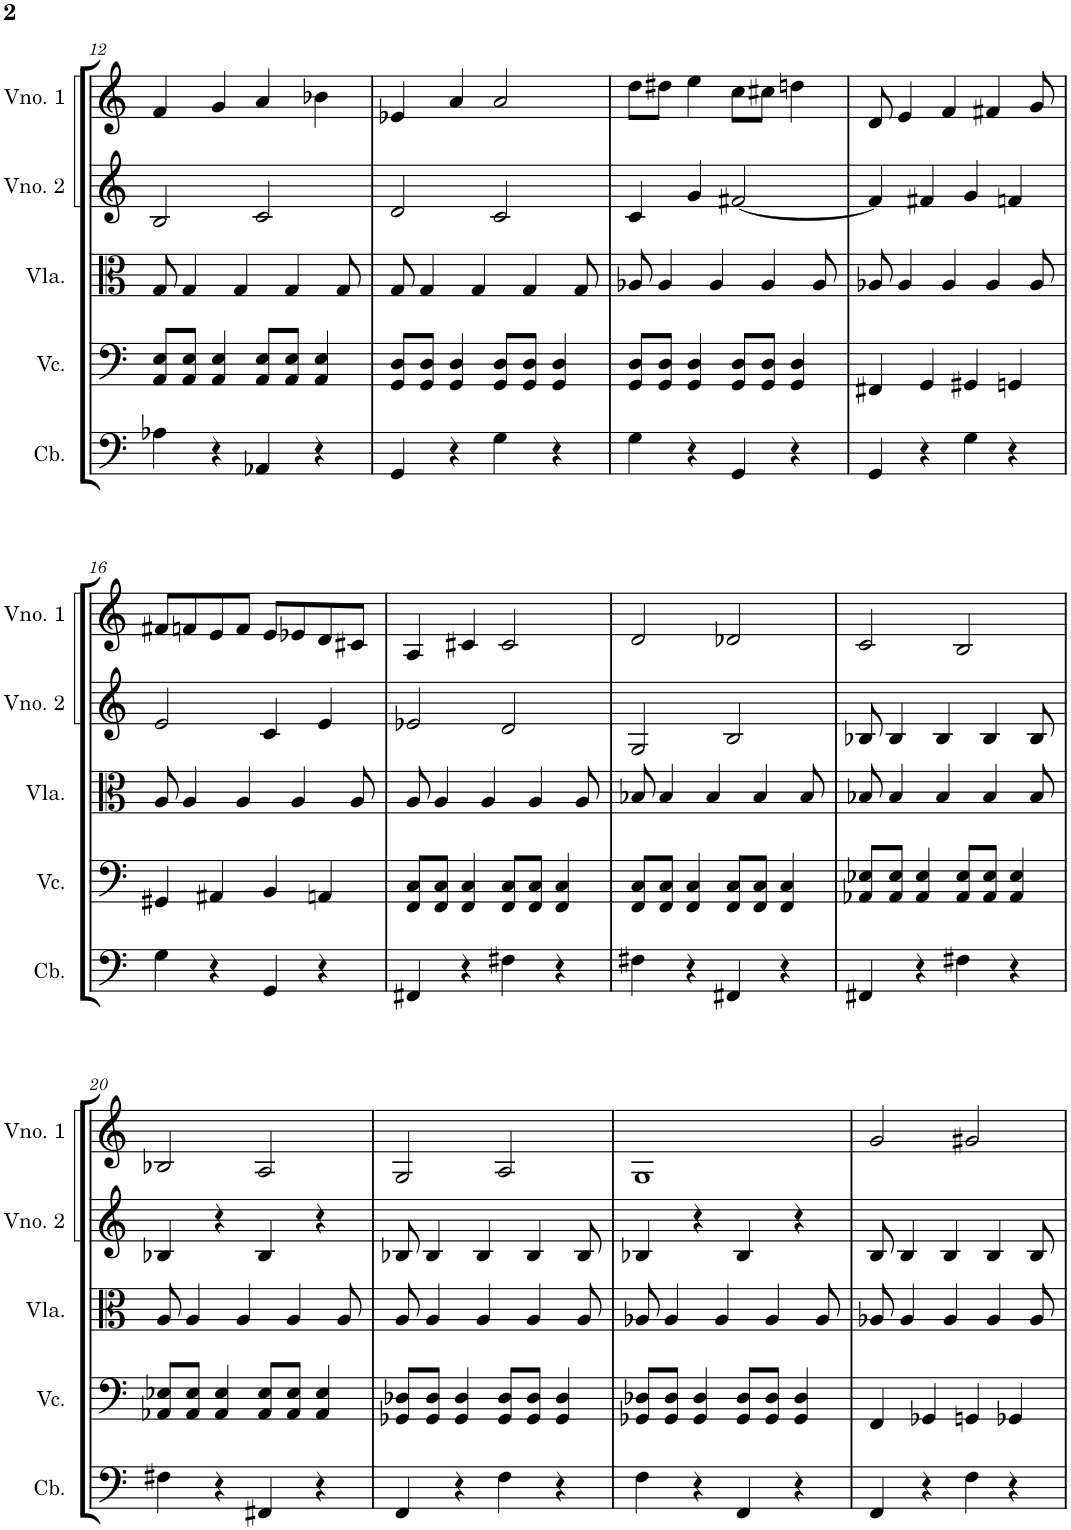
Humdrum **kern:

**kern	**kern	**kern	**kern	**kern
*part5	*part4	*part3	*part2	*part1
*staff5	*staff4	*staff3	*staff2	*staff1
*I"Contrabaixo	*I"Violoncelo	*I"Viola	*I"Violino 2	*I"Violino 1
*I'Cb.	*I'Vc.	*I'Vla.	*I'Vno. 2	*I'Vno. 1
!!LO:PB:g=z
*clefF4	*clefF4	*clefC3	*clefG2	*clefG2
*Trd7c12	*	*	*	*
*k[]	*k[]	*k[]	*k[]	*k[]
*M4/4	*M4/4	*M4/4	*M4/4	*M4/4
=12	=12	=12	=12	=12
4A-X\	8AA/ 8E/L	8G/	2B/	4f/
.	8AA/ 8E/J	4G/	.	.
4r	4AA/ 4E/	.	.	4g/
.	.	4G/	.	.
4AA-X/	8AA/ 8E/L	.	2c/	4a/
.	8AA/ 8E/J	4G/	.	.
4r	4AA/ 4E/	.	.	4b-X\
.	.	8G/	.	.
=13	=13	=13	=13	=13
4GG/	8GG/ 8D/L	8G/	2d/	4e-X/
.	8GG/ 8D/J	4G/	.	.
4r	4GG/ 4D/	.	.	4a/
.	.	4G/	.	.
4G\	8GG/ 8D/L	.	2c/	2a/
.	8GG/ 8D/J	4G/	.	.
4r	4GG/ 4D/	.	.	.
.	.	8G/	.	.
=14	=14	=14	=14	=14
4G\	8GG/ 8D/L	8A-X/	4c/	8dd\L
.	8GG/ 8D/J	4A-/	.	8dd#X\J
4r	4GG/ 4D/	.	4g/	4ee\
.	.	4A-/	.	.
4GG/	8GG/ 8D/L	.	[2f#X/	8cc\L
.	8GG/ 8D/J	4A-/	.	8cc#X\J
4r	4GG/ 4D/	.	.	4ddn\
.	.	8A-/	.	.
=15	=15	=15	=15	=15
4GG/	4FF#X/	8A-X/	4f#/]	8d/
.	.	4A-/	.	4e/
4r	4GG/	.	4f#X/	.
.	.	4A-/	.	4f/
4G\	4GG#X/	.	4g/	.
.	.	4A-/	.	4f#X/
4r	4GGn/	.	4fn/	.
.	.	8A-/	.	8g/
!!LO:LB:g=z
=16	=16	=16	=16	=16
4G\	4GG#X/	8A/	2e/	8f#X/L
.	.	4A/	.	8fn/
4r	4AA#X/	.	.	8e/
.	.	4A/	.	8f/J
4GG/	4BB/	.	4c/	8e/L
.	.	4A/	.	8e-X/
4r	4AAn/	.	4e/	8d/
.	.	8A/	.	8c#X/J
=17	=17	=17	=17	=17
4FF#X/	8FF/ 8C/L	8A/	2e-X/	4A/
.	8FF/ 8C/J	4A/	.	.
4r	4FF/ 4C/	.	.	4c#X/
.	.	4A/	.	.
4F#X\	8FF/ 8C/L	.	2d/	2c#/
.	8FF/ 8C/J	4A/	.	.
4r	4FF/ 4C/	.	.	.
.	.	8A/	.	.
=18	=18	=18	=18	=18
4F#X\	8FF/ 8C/L	8B-X/	2G/	2d/
.	8FF/ 8C/J	4B-/	.	.
4r	4FF/ 4C/	.	.	.
.	.	4B-/	.	.
4FF#X/	8FF/ 8C/L	.	2B/	2d-X/
.	8FF/ 8C/J	4B-/	.	.
4r	4FF/ 4C/	.	.	.
.	.	8B-/	.	.
=19	=19	=19	=19	=19
4FF#X/	8AA-X/ 8E-X/L	8B-X/	8B-X/	2c/
.	8AA-/ 8E-/J	4B-/	4B-/	.
4r	4AA-/ 4E-/	.	.	.
.	.	4B-/	4B-/	.
4F#X\	8AA-/ 8E-/L	.	.	2B/
.	8AA-/ 8E-/J	4B-/	4B-/	.
4r	4AA-/ 4E-/	.	.	.
.	.	8B-/	8B-/	.
!!LO:LB:g=z
=20	=20	=20	=20	=20
4F#X\	8AA-X/ 8E-X/L	8A/	4B-X/	2B-X/
.	8AA-/ 8E-/J	4A/	.	.
4r	4AA-/ 4E-/	.	4r	.
.	.	4A/	.	.
4FF#X/	8AA-/ 8E-/L	.	4B-/	2A/
.	8AA-/ 8E-/J	4A/	.	.
4r	4AA-/ 4E-/	.	4r	.
.	.	8A/	.	.
=21	=21	=21	=21	=21
4FF/	8GG-X/ 8D-X/L	8A/	8B-X/	2G/
.	8GG-/ 8D-/J	4A/	4B-/	.
4r	4GG-/ 4D-/	.	.	.
.	.	4A/	4B-/	.
4F\	8GG-/ 8D-/L	.	.	2A/
.	8GG-/ 8D-/J	4A/	4B-/	.
4r	4GG-/ 4D-/	.	.	.
.	.	8A/	8B-/	.
=22	=22	=22	=22	=22
4F\	8GG-X/ 8D-X/L	8A-X/	4B-X/	1G
.	8GG-/ 8D-/J	4A-/	.	.
4r	4GG-/ 4D-/	.	4r	.
.	.	4A-/	.	.
4FF/	8GG-/ 8D-/L	.	4B-/	.
.	8GG-/ 8D-/J	4A-/	.	.
4r	4GG-/ 4D-/	.	4r	.
.	.	8A-/	.	.
=23	=23	=23	=23	=23
4FF/	4FF/	8A-X/	8B/	2g/
.	.	4A-/	4B/	.
4r	4GG-X/	.	.	.
.	.	4A-/	4B/	.
4F\	4GGn/	.	.	2g#X/
.	.	4A-/	4B/	.
4r	4GG-X/	.	.	.
.	.	8A-/	8B/	.
=	=	=	=	=
*-	*-	*-	*-	*-
